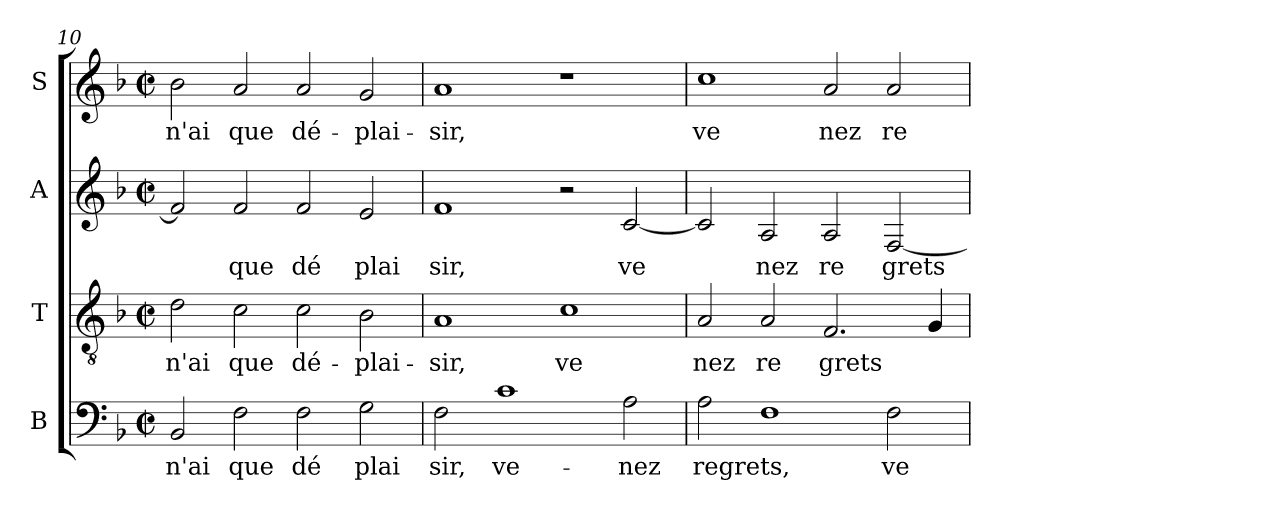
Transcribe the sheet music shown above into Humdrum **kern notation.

**kern	**text	**kern	**text	**kern	**text	**kern	**text
*part4	*part4	*part3	*part3	*part2	*part2	*part1	*part1
*staff4	*staff4	*staff3	*staff3	*staff2	*staff2	*staff1	*staff1
*I"B	*	*I"T	*	*I"A	*	*I"S	*
*clefF4	*	*clefGv2	*	*clefG2	*	*clefG2	*
*k[b-]	*	*k[b-]	*	*k[b-]	*	*k[b-]	*
*F:	*	*F:	*	*F:	*	*F:	*
*M2/2	*	*M2/2	*	*M2/2	*	*M2/2	*
*met(c|)	*	*met(c|)	*	*met(c|)	*	*met(c|)	*
=10	=10	=10	=10	=10	=10	=10	=10
!	!LO:LY:b:cj	!	!LO:LY:b:cj	!	!LO:LY:b:cj	!	!LO:LY:b:cj
2BB-/	n'ai	2d\	n'ai	2f/]	.	2b-\	n'ai
!	!LO:LY:b:cj	!	!LO:LY:b:cj	!	!LO:LY:b:cj	!	!LO:LY:b:cj
2F\	que	2c\	que	2f/	que	2a/	que
!	!LO:LY:b:cj	!	!LO:LY:b:cj	!	!LO:LY:b:cj	!	!LO:LY:b:cj
2F\	dé	2c\	dé-	2f/	dé	2a/	dé-
!	!LO:LY:b:cj	!	!LO:LY:b:cj	!	!LO:LY:b:cj	!	!LO:LY:b:cj
2G\	plai	2B-\	-plai-	2e/	plai	2g/	-plai-
!!LO:PB:g=z
=11	=11	=11	=11	=11	=11	=11	=11
!	!LO:LY:b:cj	!	!LO:LY:b:cj	!	!LO:LY:b:cj	!	!LO:LY:b:cj
2F\	sir,	1A	-sir,	1f	sir,	1a	-sir,
!	!LO:LY:b:cj	!	!	!	!	!	!
1c	ve-	.	.	.	.	.	.
!	!	!	!LO:LY:b:cj	!	!	!	!
.	.	1c	ve	2r	.	1r	.
!	!LO:LY:b:cj	!	!	!	!LO:LY:b:cj	!	!
2A\	-nez	.	.	[<2c/	ve	.	.
=12	=12	=12	=12	=12	=12	=12	=12
!	!LO:LY:b:cj	!	!LO:LY:b:cj	!	!LO:LY:b:cj	!	!LO:LY:b:cj
2A\	regrets,	2A/	nez	2c/]	.	1cc	ve
!	!LO:LY:b:cj	!	!LO:LY:b:cj	!	!LO:LY:b:cj	!	!
1F	.	2A/	re	2A/	nez	.	.
!	!	!	!LO:LY:b:cj	!	!LO:LY:b:cj	!	!LO:LY:b:cj
.	.	2.F/	grets	2A/	re	2a/	nez
!	!LO:LY:b:cj	!	!	!	!LO:LY:b:cj	!	!LO:LY:b:cj
2F\	ve-	.	.	[<2F/	grets	2a/	re
!	!	!	!LO:LY:b:cj	!	!	!	!
.	.	4G/	.	.	.	.	.
=	=	=	=	=	=	=	=
*-	*-	*-	*-	*-	*-	*-	*-
